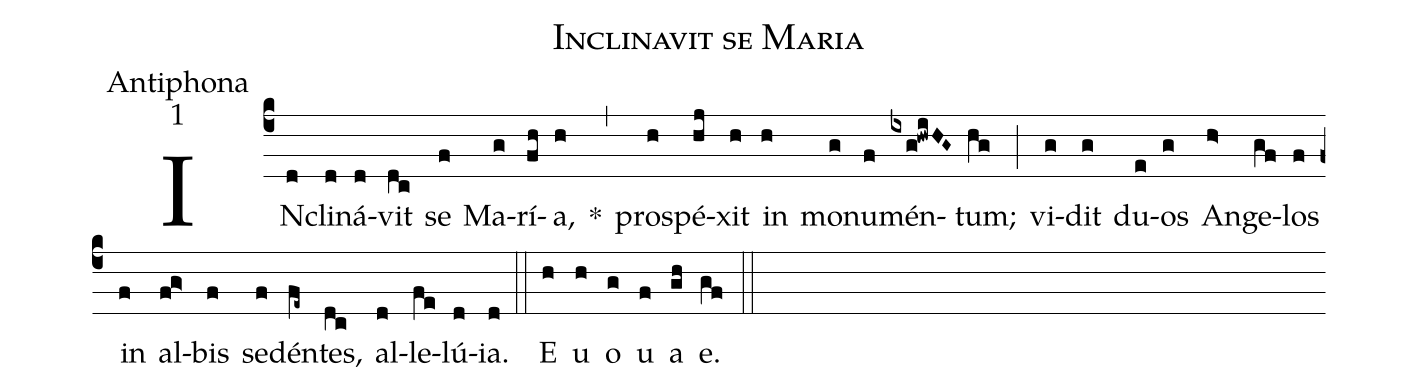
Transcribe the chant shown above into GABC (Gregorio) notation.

name:Inclinavit se Maria;
office-part:Antiphona;
mode:1;
%%
(c4)IN(d)cli(d)ná(d)vit(dc) se(f) Ma(g)rí(fh)a,(h) <sp>*</sp>(,) pro(h)spé(hj)xit(h) in(h) mo(g)nu(f)mén(ixg!hwiHG~)tum;(hg) (;) vi(g)dit(g) du(e)os(g) An(h>)ge(gf)los(f) in(f) al(fg>)bis(f) se(f)dén(fe~)tes,(dc) al(d)le(fe)lú(d)ia.(d) (::) <eu>E(h) u(h) o(g) u(f) a(gh) e.(gf) </eu>(::)
